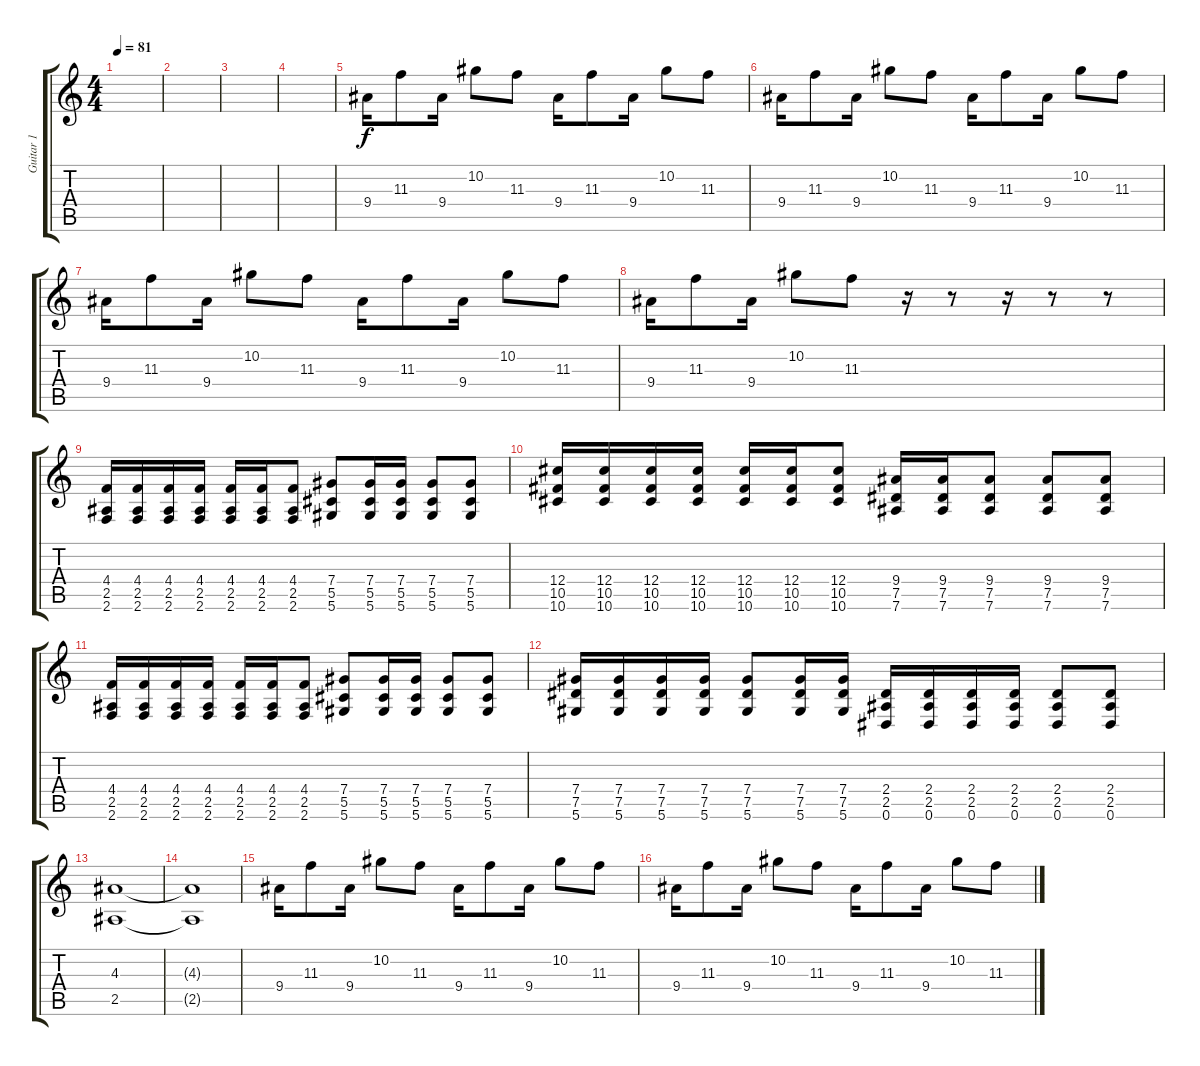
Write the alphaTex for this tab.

\track ("Guitar 1" "Guitar 1") {instrument distortionguitar}
\staff {score tabs}
\tuning (Eb4 Bb3 Gb3 Db3 Ab2 Eb2) {hide}
\ts (4 4)
\tempo 81
\clef g2
\ks c
|
|
|
|
9.4.16{instrument electricguitarclean} 11.3.8 9.4.16 10.2.8 11.3.8 9.4.16 11.3.8 9.4.16 10.2.8 11.3.8 |
9.4.16{instrument electricguitarclean} 11.3.8 9.4.16 10.2.8 11.3.8 9.4.16 11.3.8 9.4.16 10.2.8 11.3.8 |
9.4.16{instrument electricguitarclean} 11.3.8 9.4.16 10.2.8 11.3.8 9.4.16 11.3.8 9.4.16 10.2.8 11.3.8 |
9.4.16{instrument electricguitarclean} 11.3.8 9.4.16 10.2.8 11.3.8 r.16 r.8 r.16 r.8 r.8 |
(4.4 2.5 2.6).16{instrument distortionguitar} (4.4 2.5 2.6).16 (4.4 2.5 2.6).16 (4.4 2.5 2.6).16 (4.4 2.5 2.6).16 (4.4 2.5 2.6).16 (4.4 2.5 2.6).8 (7.4 5.5 5.6).8 (7.4 5.5 5.6).16 (7.4 5.5 5.6).16 (7.4 5.5 5.6).8 (7.4 5.5 5.6).8 |
(12.4 10.5 10.6).16 (12.4 10.5 10.6).16 (12.4 10.5 10.6).16 (12.4 10.5 10.6).16 (12.4 10.5 10.6).16 (12.4 10.5 10.6).16 (12.4 10.5 10.6).8 (9.4 7.5 7.6).16 (9.4 7.5 7.6).16 (9.4 7.5 7.6).8 (9.4 7.5 7.6).8 (9.4 7.5 7.6).8 |
(4.4 2.5 2.6).16{instrument distortionguitar} (4.4 2.5 2.6).16 (4.4 2.5 2.6).16 (4.4 2.5 2.6).16 (4.4 2.5 2.6).16 (4.4 2.5 2.6).16 (4.4 2.5 2.6).8 (7.4 5.5 5.6).8 (7.4 5.5 5.6).16 (7.4 5.5 5.6).16 (7.4 5.5 5.6).8 (7.4 5.5 5.6).8 |
(7.4 7.5 5.6).16 (7.4 7.5 5.6).16 (7.4 7.5 5.6).16 (7.4 7.5 5.6).16 (7.4 7.5 5.6).8 (7.4 7.5 5.6).16 (7.4 7.5 5.6).16 (2.4 2.5 0.6).16 (2.4 2.5 0.6).16 (2.4 2.5 0.6).16 (2.4 2.5 0.6).16 (2.4 2.5 0.6).8 (2.4 2.5 0.6).8 |
(4.3 2.5).1 |
(4.3{t} 2.5{t}).1 |
9.4.16{instrument electricguitarclean} 11.3.8 9.4.16 10.2.8 11.3.8 9.4.16 11.3.8 9.4.16 10.2.8 11.3.8 |
9.4.16{instrument electricguitarclean} 11.3.8 9.4.16 10.2.8 11.3.8 9.4.16 11.3.8 9.4.16 10.2.8 11.3.8
